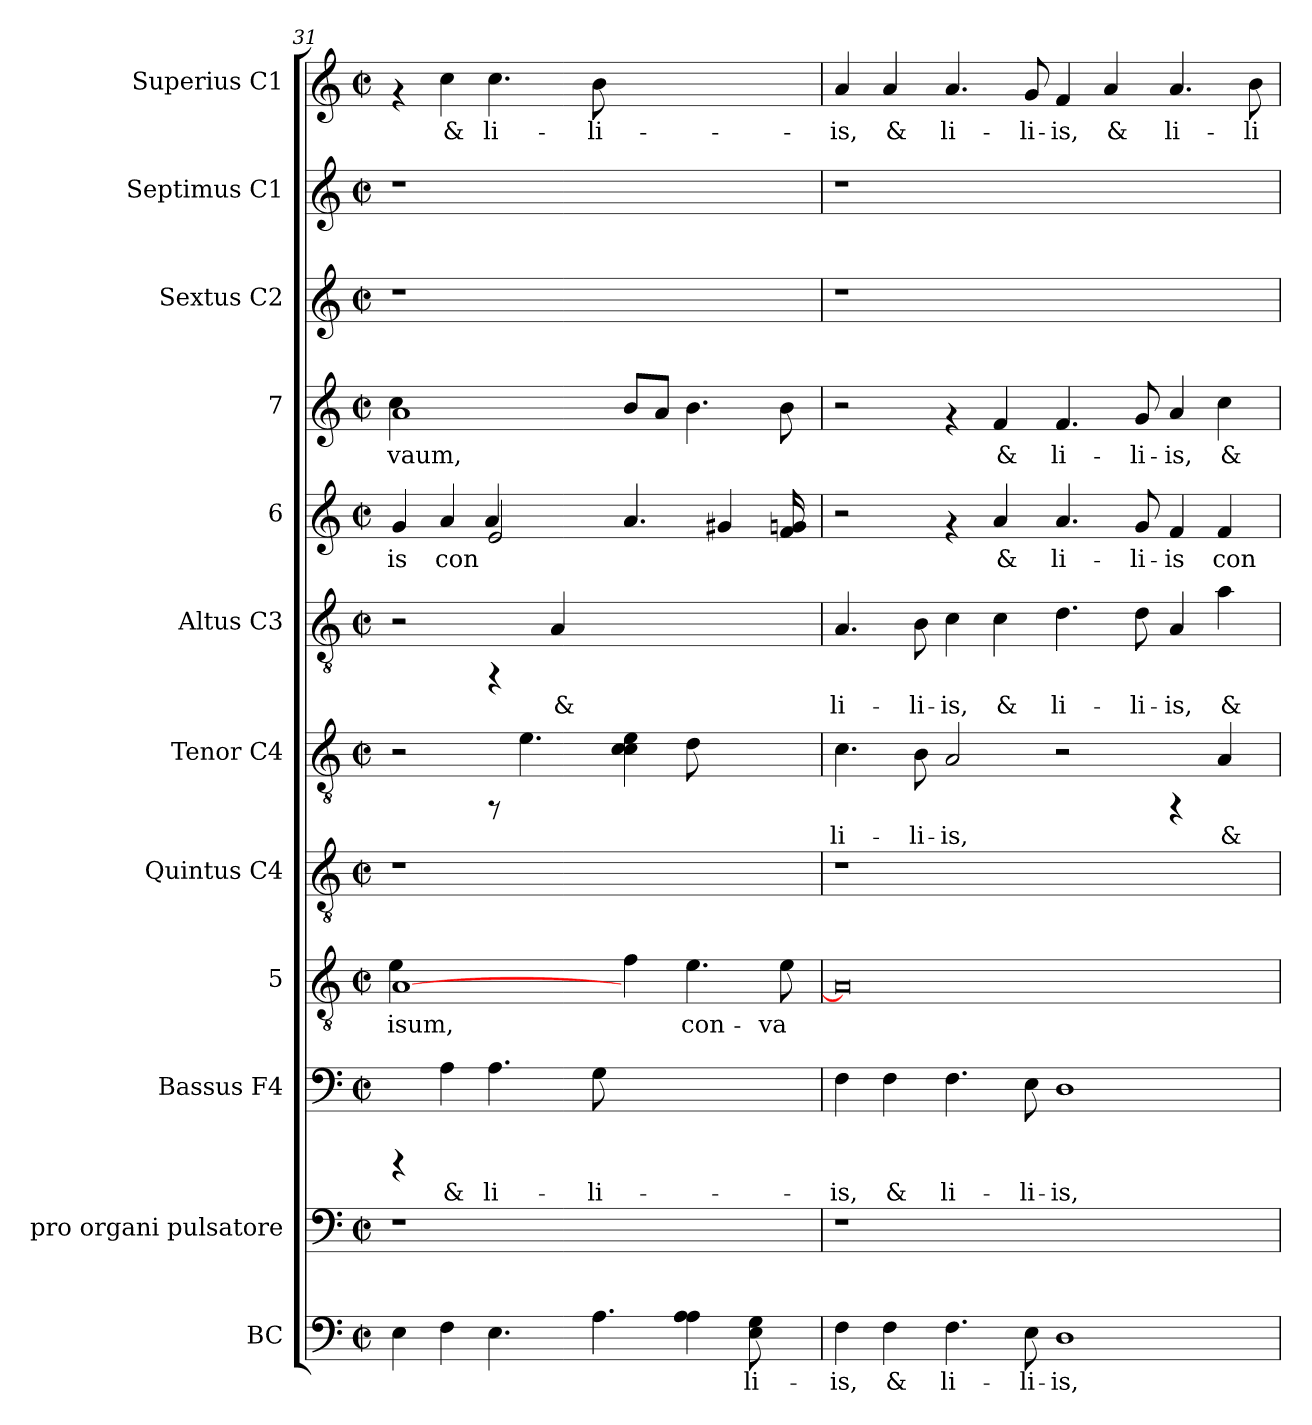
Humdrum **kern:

**kern	**text	**kern	**kern	**text	**kern	**text	**kern	**kern	**text	**kern	**text	**kern	**text	**kern	**text	**kern	**kern	**kern	**text
*part12	*part12	*part11	*part10	*part10	*part9	*part9	*part8	*part7	*part7	*part6	*part6	*part5	*part5	*part4	*part4	*part3	*part2	*part1	*part1
*staff12	*staff12	*staff11	*staff10	*staff10	*staff9	*staff9	*staff8	*staff7	*staff7	*staff6	*staff6	*staff5	*staff5	*staff4	*staff4	*staff3	*staff2	*staff1	*staff1
*I"BC	*	*I"pro organi  pulsatore	*I"Bassus  F4	*	*I"5	*	*I"Quintus  C4	*I"Tenor  C4	*	*I"Altus  C3	*	*I"6	*	*I"7	*	*I"Sextus  C2	*I"Septimus  C1	*I"Superius  C1	*
*I'BC	*	*	*I'B	*	*	*	*	*I'T	*	*I'A	*	*	*	*	*	*	*	*I'S	*
!!LO:PB:g=z
*clefF4	*	*clefF4	*clefF4	*	*clefGv2	*	*clefGv2	*clefGv2	*	*clefGv2	*	*clefG2	*	*clefG2	*	*clefG2	*clefG2	*clefG2	*
*k[]	*	*k[]	*k[]	*	*k[]	*	*k[]	*k[]	*	*k[]	*	*k[]	*	*k[]	*	*k[]	*k[]	*k[]	*
*C:	*	*C:	*C:	*	*C:	*	*C:	*C:	*	*C:	*	*C:	*	*C:	*	*C:	*C:	*C:	*
*M2/2	*	*M2/2	*M2/2	*	*M2/2	*	*M2/2	*M2/2	*	*M2/2	*	*M2/2	*	*M2/2	*	*M2/2	*M2/2	*M2/2	*
*met(c|)	*	*met(c|)	*met(c|)	*	*met(c|)	*	*met(c|)	*met(c|)	*	*met(c|)	*	*met(c|)	*	*met(c|)	*	*met(c|)	*met(c|)	*met(c|)	*
=31	=31	=31	=31	=31	=31	=31	=31	=31	=31	=31	=31	=31	=31	=31	=31	=31	=31	=31	=31
!	!LO:LY:a:cj	!	!	!	!	!LO:LY:b:cj	!	!	!	!	!	!	!LO:LY:b:cj	!	!LO:LY:b:cj	!	!	!	!
*	*	*	*	*	*^	*	*	*	*	*	*	*^	*	*^	*	*	*	*	*
4E\	.	1r	4rCCC	.	[<1A	4e\	-isum,	1r	2r	.	2r	.	4g/	2ryy	-is	1a	4cc\	-vaum,-	1r	1r	4rf	.
!	!LO:LY:a:cj	!	!	!LO:LY:b:cj	!	!	!	!	!	!	!	!	!	!	!LO:LY:b:cj	!	!	!	!	!	!	!LO:LY:b:cj
4F\	.	.	4A\	&	.	1.ryy	.	.	.	.	.	.	4a/	.	con-	.	1.ryy	.	.	.	4cc\	&
!	!	!	!	!LO:LY:b:cj	!	!	!	!	!	!	!	!	!	!	!	!	!	!	!	!	!	!LO:LY:b:cj
4.E\	.	.	4.A\	li-	.	.	.	.	8rFF	.	4rFF	.	2e/	4a/	.	.	.	.	.	.	4.cc\	li-
.	.	.	.	.	.	.	.	.	4.e\	.	.	.	.	.	.	.	.	.	.	.	.	.
!	!	!	!	!	!	!	!	!	!	!	!	!LO:LY:b:cj	!	!	!	!	!	!	!	!	!	!
.	.	.	.	.	.	.	.	.	.	.	4A/	&	.	16ryy	.	.	.	.	.	.	.	.
.	.	.	.	.	.	.	.	.	.	.	.	.	.	2...ryy	.	.	.	.	.	.	.	.
!	!	!	!	!LO:LY:b:cj	!	!	!	!	!	!	!	!	!	!	!	!	!	!	!	!	!	!LO:LY:b:cj
4.A\	.	.	8G\	-li-	.	.	.	.	.	.	.	.	.	.	.	.	.	.	.	.	8b\	-li-
!	!	!	!	!	!	!	!LO:LY:b:cj	!	!	!	!	!	!	!	!	!	!	!LO:LY:b:cj	!	!	!	!
.	.	2.ryy	2.ryy	.	4f\	.	.	2.ryy	4e\ 4c\ 4c\	.	2.ryy	.	4.a/	.	.	8b/L	.	-	2.ryy	2.ryy	2.ryy	.
!	!	!	!	!	!	!	!	!	!	!	!	!	!	!	!	!	!	!LO:LY:b:cj	!	!	!	!
.	.	.	.	.	.	.	.	.	.	.	.	.	.	.	.	8a/J	.	-	.	.	.	.
!	!	!	!	!	!	!	!LO:LY:b:cj	!	!	!LO:LY:b:cj	!	!	!	!	!	!	!	!LO:LY:b:cj	!	!	!	!
4A\ 4A\	.	.	.	.	4.e\	.	con-	.	8d\	.	.	.	.	.	.	4.b\	.	--	.	.	.	.
.	.	.	.	.	.	.	.	.	4.ryy	.	.	.	4g#X/	.	.	.	.	.	.	.	.	.
!	!LO:LY:a:cj	!	!	!	!	!	!	!	!	!	!	!	!	!	!	!	!	!	!	!	!	!
8E\ 8G\	li-	.	.	.	.	.	.	.	.	.	.	.	.	.	.	.	.	.	.	.	.	.
!	!	!	!	!	!	!	!LO:LY:b:cj	!	!	!	!	!	!	!	!LO:LY:b:cj	!	!	!LO:LY:b:cj	!	!	!	!
8ryy	.	.	.	.	8e\	.	-va-	.	.	.	.	.	16gn/ 16f/	.	--	8b\	.	--	.	.	.	.
.	.	.	.	.	.	.	.	.	.	.	.	.	16ryy	.	.	.	.	.	.	.	.	.
*	*	*	*	*	*	*	*	*	*	*	*	*	*v	*v	*	*	*	*	*	*	*	*
*	*	*	*	*	*v	*v	*	*	*	*	*	*	*	*	*v	*v	*	*	*	*	*
=32	=32	=32	=32	=32	=32	=32	=32	=32	=32	=32	=32	=32	=32	=32	=32	=32	=32	=32	=32
!	!LO:LY:a:cj	!	!	!LO:LY:b:cj	!	!LO:LY:b:cj	!	!	!LO:LY:b:cj	!	!LO:LY:b:cj	!	!	!	!	!	!	!	!LO:LY:b:cj
4F\	-is,	1r	4F\	-is,	0A]	--	1r	4.c\	li-	4.A/	li-	2r	.	2r	.	1r	1r	4a/	-is,
!	!LO:LY:a:cj	!	!	!LO:LY:b:cj	!	!	!	!	!	!	!	!	!	!	!	!	!	!	!LO:LY:b:cj
4F\	&	.	4F\	&	.	.	.	.	.	.	.	.	.	.	.	.	.	4a/	&
!	!	!	!	!	!	!	!	!	!LO:LY:b:cj	!	!LO:LY:b:cj	!	!	!	!	!	!	!	!
.	.	.	.	.	.	.	.	8B\	-li-	8B\	-li-	.	.	.	.	.	.	.	.
!	!LO:LY:a:cj	!	!	!LO:LY:b:cj	!	!	!	!	!LO:LY:b:cj	!	!LO:LY:b:cj	!	!	!	!	!	!	!	!LO:LY:b:cj
4.F\	li-	.	4.F\	li-	.	.	.	2A/	-is,	4c\	-is,	4rf	.	4rf	.	.	.	4.a/	li-
!	!	!	!	!	!	!	!	!	!	!	!LO:LY:b:cj	!	!LO:LY:b:cj	!	!LO:LY:b:cj	!	!	!	!
.	.	.	.	.	.	.	.	.	.	4c\	&	4a/	-&	4f/	-&	.	.	.	.
!	!LO:LY:a:cj	!	!	!LO:LY:b:cj	!	!	!	!	!	!	!	!	!	!	!	!	!	!	!LO:LY:b:cj
8E\	-li-	.	8E\	-li-	.	.	.	.	.	.	.	.	.	.	.	.	.	8g/	-li-
!	!LO:LY:a:cj	!	!	!LO:LY:b:cj	!	!	!	!	!	!	!LO:LY:b:cj	!	!LO:LY:b:cj	!	!LO:LY:b:cj	!	!	!	!LO:LY:b:cj
1D	-is,	1ryy	1D	-is,	.	.	1ryy	2r	.	4.d\	li-	4.a/	li-	4.f/	li-	1ryy	1ryy	4f/	-is,
!	!	!	!	!	!	!	!	!	!	!	!	!	!	!	!	!	!	!	!LO:LY:b:cj
.	.	.	.	.	.	.	.	.	.	.	.	.	.	.	.	.	.	4a/	&
!	!	!	!	!	!	!	!	!	!	!	!LO:LY:b:cj	!	!LO:LY:b:cj	!	!LO:LY:b:cj	!	!	!	!
.	.	.	.	.	.	.	.	.	.	8d\	-li-	8g/	-li-	8g/	-li-	.	.	.	.
!	!	!	!	!	!	!	!	!	!	!	!LO:LY:b:cj	!	!LO:LY:b:cj	!	!LO:LY:b:cj	!	!	!	!LO:LY:b:cj
.	.	.	.	.	.	.	.	4rFF	.	4A/	-is,	4f/	-is	4a/	-is,	.	.	4.a/	li-
!	!	!	!	!	!	!	!	!	!LO:LY:b:cj	!	!LO:LY:b:cj	!	!LO:LY:b:cj	!	!LO:LY:b:cj	!	!	!	!
.	.	.	.	.	.	.	.	4A/	&	4a\	&	4f/	con-	4cc\	&	.	.	.	.
!	!	!	!	!	!	!	!	!	!	!	!	!	!	!	!	!	!	!	!LO:LY:b:cj
.	.	.	.	.	.	.	.	.	.	.	.	.	.	.	.	.	.	8b\	-li-
=	=	=	=	=	=	=	=	=	=	=	=	=	=	=	=	=	=	=	=
*-	*-	*-	*-	*-	*-	*-	*-	*-	*-	*-	*-	*-	*-	*-	*-	*-	*-	*-	*-
